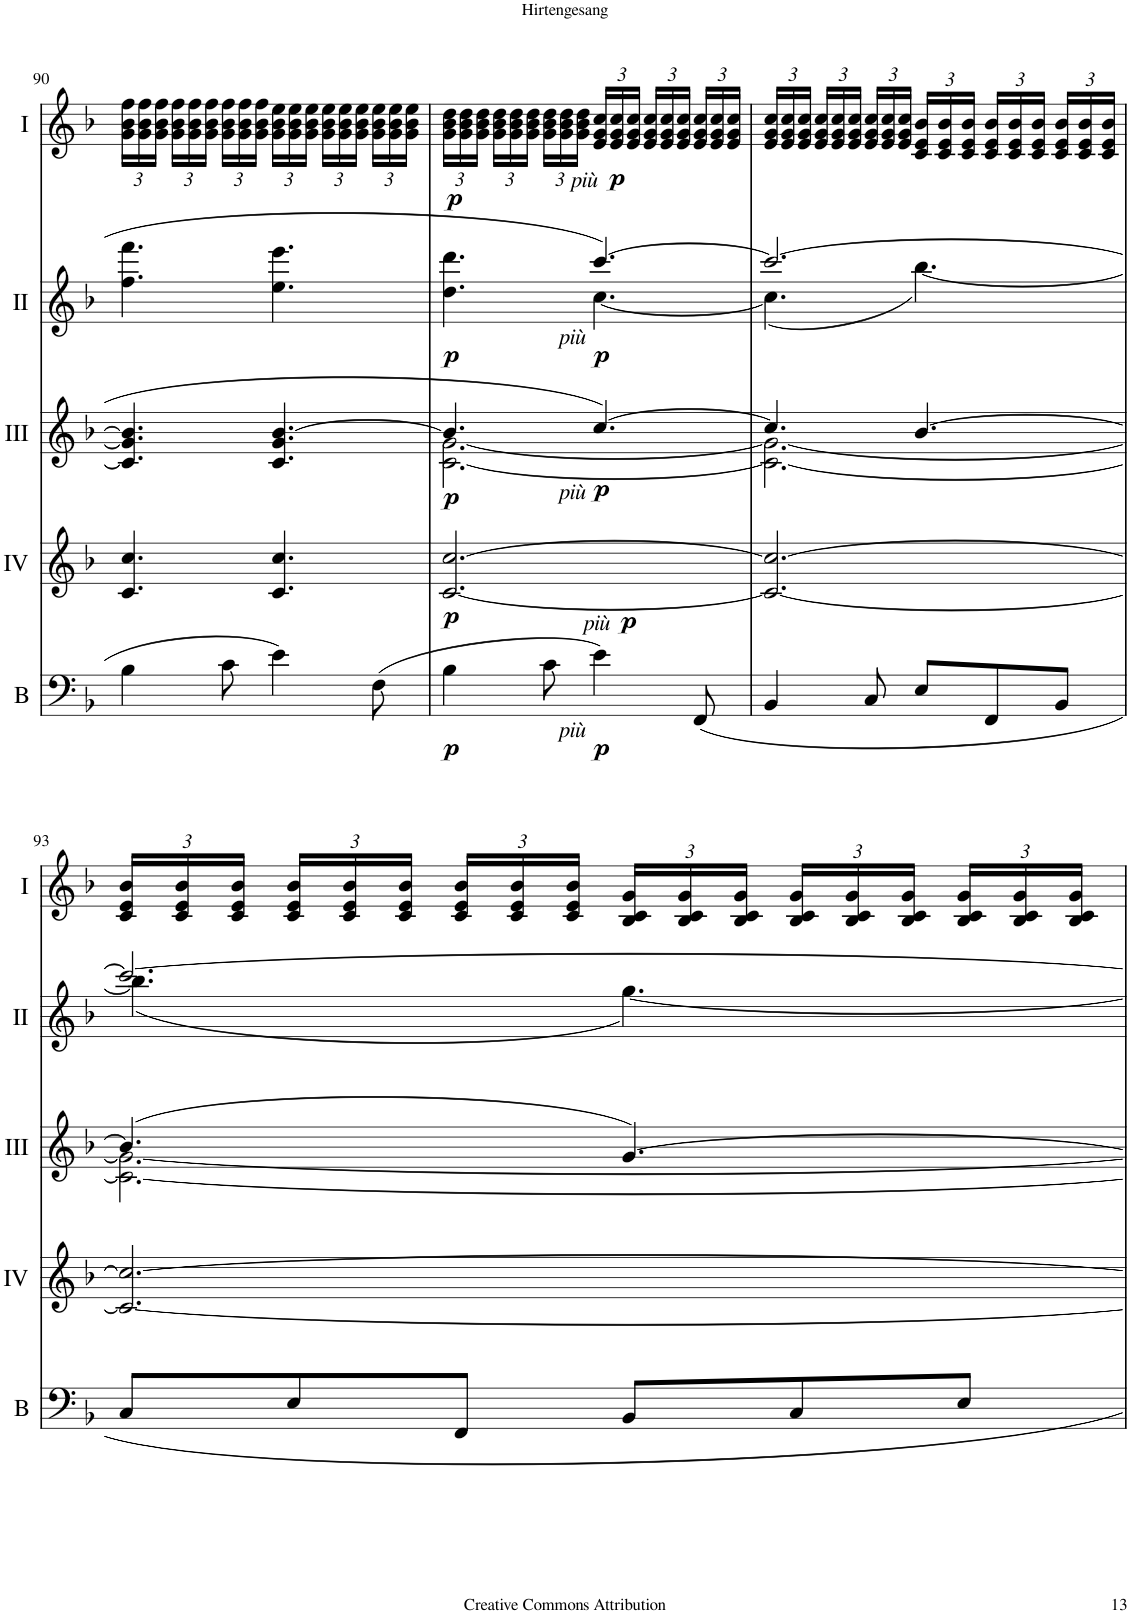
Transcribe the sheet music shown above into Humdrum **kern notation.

**kern	**dynam	**kern	**dynam	**kern	**dynam	**kern	**dynam	**kern	**dynam
*part5	*part5	*part4	*part4	*part3	*part3	*part2	*part2	*part1	*part1
*staff5	*staff5	*staff4	*staff4	*staff3	*staff3	*staff2	*staff2	*staff1	*staff1
*I"Bass	*	*I"Acc. 4	*	*I"Acc. 3	*	*I"Acc. 2	*	*I"Acc. 1	*
*I'B	*	*	*	*	*	*	*	*	*
!!LO:PB:g=z
*clefF4	*	*clefG2	*	*clefG2	*	*clefG2	*	*clefG2	*
*Trd7c12	*	*Trd7c12	*	*Trd7c12	*	*	*	*	*
*k[b-]	*	*k[b-]	*	*k[b-]	*	*k[b-]	*	*k[b-]	*
*M6/8	*	*M6/8	*	*M6/8	*	*M6/8	*	*M6/8	*
*	*	*	*	*	*	*	*	*Xbrackettup	*
=90	=90	=90	=90	=90	=90	=90	=90	=90	=90
4B-\	.	4.c/ 4.cc/	.	4.c/] 4.g/] 4.b-/]	.	4.ff\ 4.fff\	.	24g\ 24b-\ 24ff\LL	.
.	.	.	.	.	.	.	.	24g\ 24b-\ 24ff\	.
.	.	.	.	.	.	.	.	24g\ 24b-\ 24ff\JJ	.
.	.	.	.	.	.	.	.	24g\ 24b-\ 24ff\LL	.
.	.	.	.	.	.	.	.	24g\ 24b-\ 24ff\	.
.	.	.	.	.	.	.	.	24g\ 24b-\ 24ff\JJ	.
8c\	.	.	.	.	.	.	.	24g\ 24b-\ 24ff\LL	.
.	.	.	.	.	.	.	.	24g\ 24b-\ 24ff\	.
.	.	.	.	.	.	.	.	24g\ 24b-\ 24ff\JJ	.
4e\	.	4.c/ 4.cc/	.	4.c/ 4.g/ [4.b-/	.	4.ee\ 4.eee\	.	24g\ 24b-\ 24ee\LL	.
.	.	.	.	.	.	.	.	24g\ 24b-\ 24ee\	.
.	.	.	.	.	.	.	.	24g\ 24b-\ 24ee\JJ	.
.	.	.	.	.	.	.	.	24g\ 24b-\ 24ee\LL	.
.	.	.	.	.	.	.	.	24g\ 24b-\ 24ee\	.
.	.	.	.	.	.	.	.	24g\ 24b-\ 24ee\JJ	.
(8F\	.	.	.	.	.	.	.	24g\ 24b-\ 24ee\LL	.
.	.	.	.	.	.	.	.	24g\ 24b-\ 24ee\	.
.	.	.	.	.	.	.	.	24g\ 24b-\ 24ee\JJ	.
=91	=91	=91	=91	=91	=91	=91	=91	=91	=91
*	*	*	*	*^	*	*^	*	*	*
!	!	!LO:TX:b:i:t=più	!	!	!	!	!	!	!	!	!
!	!LO:DY:b	!	!LO:DY:b	!	!	!	!	!	!	!	!
!	!	!	!LO:DY:n=1:b	!	!	!LO:DY:b	!	!	!LO:DY:b	!	!LO:DY:b
4B-\	p	[2.c/ [2.cc/	p p	4.b-/]	[2.c\ [2.g\	p	4.dd\ 4.ddd\	4.ryy	p	24g\ 24b-\ 24dd\LL	p
.	.	.	.	.	.	.	.	.	.	24g\ 24b-\ 24dd\	.
.	.	.	.	.	.	.	.	.	.	24g\ 24b-\ 24dd\JJ	.
.	.	.	.	.	.	.	.	.	.	24g\ 24b-\ 24dd\LL	.
.	.	.	.	.	.	.	.	.	.	24g\ 24b-\ 24dd\	.
.	.	.	.	.	.	.	.	.	.	24g\ 24b-\ 24dd\JJ	.
8c\	.	.	.	.	.	.	.	.	.	24g\ 24b-\ 24dd\LL	.
.	.	.	.	.	.	.	.	.	.	24g\ 24b-\ 24dd\	.
.	.	.	.	.	.	.	.	.	.	24g\ 24b-\ 24dd\JJ	.
!	!	!	!	!	!	!	!	!	!	!LO:TX:b:i:t=più	!
!	!	!	!	!	!	!	!LO:TX:b:i:t=più	!	!	!	!
!	!	!	!	!LO:TX:b:i:t=più	!	!	!	!	!	!	!
!LO:TX:b:i:t=più	!	!	!	!	!	!	!	!	!	!	!
!	!LO:DY:b	!	!	!	!	!LO:DY:b	!	!	!LO:DY:b	!	!LO:DY:b
4e\)	p	.	.	[4.cc/	.	p	[4.ccc/	[4.cc\	p	24e/ 24g/ 24cc/LL	p
.	.	.	.	.	.	.	.	.	.	24e/ 24g/ 24cc/	.
.	.	.	.	.	.	.	.	.	.	24e/ 24g/ 24cc/JJ	.
.	.	.	.	.	.	.	.	.	.	24e/ 24g/ 24cc/LL	.
.	.	.	.	.	.	.	.	.	.	24e/ 24g/ 24cc/	.
.	.	.	.	.	.	.	.	.	.	24e/ 24g/ 24cc/JJ	.
8FF/	.	.	.	.	.	.	.	.	.	24e/ 24g/ 24cc/LL	.
.	.	.	.	.	.	.	.	.	.	24e/ 24g/ 24cc/	.
.	.	.	.	.	.	.	.	.	.	24e/ 24g/ 24cc/JJ	.
=92	=92	=92	=92	=92	=92	=92	=92	=92	=92	=92	=92
4BB-/	.	2.c/_ 2.cc/_	.	4.cc/]	2.c\_ 2.g\_	.	2.ccc/_	(4.cc\]	.	24e/ 24g/ 24cc/LL	.
.	.	.	.	.	.	.	.	.	.	24e/ 24g/ 24cc/	.
.	.	.	.	.	.	.	.	.	.	24e/ 24g/ 24cc/JJ	.
.	.	.	.	.	.	.	.	.	.	24e/ 24g/ 24cc/LL	.
.	.	.	.	.	.	.	.	.	.	24e/ 24g/ 24cc/	.
.	.	.	.	.	.	.	.	.	.	24e/ 24g/ 24cc/JJ	.
8C/	.	.	.	.	.	.	.	.	.	24e/ 24g/ 24cc/LL	.
.	.	.	.	.	.	.	.	.	.	24e/ 24g/ 24cc/	.
.	.	.	.	.	.	.	.	.	.	24e/ 24g/ 24cc/JJ	.
8E/L	.	.	.	[4.b-/	.	.	.	[4.bb-\)	.	24c/ 24e/ 24b-/LL	.
.	.	.	.	.	.	.	.	.	.	24c/ 24e/ 24b-/	.
.	.	.	.	.	.	.	.	.	.	24c/ 24e/ 24b-/JJ	.
8FF/	.	.	.	.	.	.	.	.	.	24c/ 24e/ 24b-/LL	.
.	.	.	.	.	.	.	.	.	.	24c/ 24e/ 24b-/	.
.	.	.	.	.	.	.	.	.	.	24c/ 24e/ 24b-/JJ	.
8BB-/J	.	.	.	.	.	.	.	.	.	24c/ 24e/ 24b-/LL	.
.	.	.	.	.	.	.	.	.	.	24c/ 24e/ 24b-/	.
.	.	.	.	.	.	.	.	.	.	24c/ 24e/ 24b-/JJ	.
!!LO:LB:g=z
=93	=93	=93	=93	=93	=93	=93	=93	=93	=93	=93	=93
8C/L	.	2.c/_ 2.cc/_	.	(4.b-/]	2.c\_ 2.g\_	.	2.ccc/_	(4.bb-\]	.	24c/ 24e/ 24b-/LL	.
.	.	.	.	.	.	.	.	.	.	24c/ 24e/ 24b-/	.
.	.	.	.	.	.	.	.	.	.	24c/ 24e/ 24b-/JJ	.
8E/	.	.	.	.	.	.	.	.	.	24c/ 24e/ 24b-/LL	.
.	.	.	.	.	.	.	.	.	.	24c/ 24e/ 24b-/	.
.	.	.	.	.	.	.	.	.	.	24c/ 24e/ 24b-/JJ	.
8FF/J	.	.	.	.	.	.	.	.	.	24c/ 24e/ 24b-/LL	.
.	.	.	.	.	.	.	.	.	.	24c/ 24e/ 24b-/	.
.	.	.	.	.	.	.	.	.	.	24c/ 24e/ 24b-/JJ	.
8BB-/L	.	.	.	[4.g/)	.	.	.	[4.gg\)	.	24B-/ 24c/ 24g/LL	.
.	.	.	.	.	.	.	.	.	.	24B-/ 24c/ 24g/	.
.	.	.	.	.	.	.	.	.	.	24B-/ 24c/ 24g/JJ	.
8C/	.	.	.	.	.	.	.	.	.	24B-/ 24c/ 24g/LL	.
.	.	.	.	.	.	.	.	.	.	24B-/ 24c/ 24g/	.
.	.	.	.	.	.	.	.	.	.	24B-/ 24c/ 24g/JJ	.
8E/J	.	.	.	.	.	.	.	.	.	24B-/ 24c/ 24g/LL	.
.	.	.	.	.	.	.	.	.	.	24B-/ 24c/ 24g/	.
.	.	.	.	.	.	.	.	.	.	24B-/ 24c/ 24g/JJ	.
*	*	*	*	*v	*v	*	*	*	*	*	*
*	*	*	*	*	*	*v	*v	*	*	*
=	=	=	=	=	=	=	=	=	=
*-	*-	*-	*-	*-	*-	*-	*-	*-	*-
